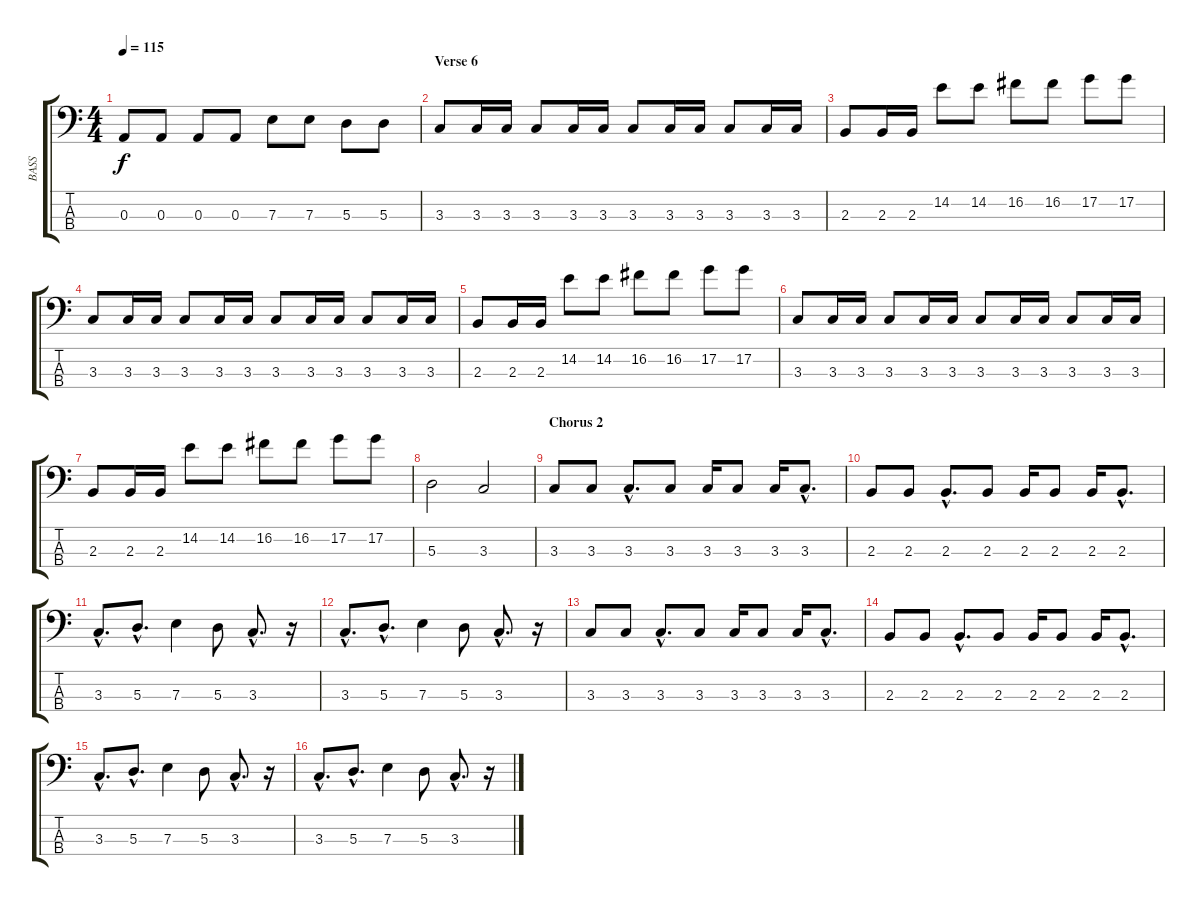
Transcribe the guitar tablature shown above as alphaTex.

\track ("BASS" "BASS") {instrument electricbassfinger}
\staff {score tabs}
\tuning (G2 D2 A1 E1) {hide}
\ts (4 4)
\tempo 115
\clef f4
\ks c
0.3.8{dy f} 0.3.8 0.3.8 0.3.8 7.3.8 7.3.8 5.3.8 5.3.8 |
\section ("" "Verse 6")
3.3.8 3.3.16 3.3.16 3.3.8 3.3.16 3.3.16 3.3.8 3.3.16 3.3.16 3.3.8 3.3.16 3.3.16 |
2.3.8 2.3.16 2.3.16 14.2.8 14.2.8 16.2.8 16.2.8 17.2.8 17.2.8 |
3.3.8 3.3.16 3.3.16 3.3.8 3.3.16 3.3.16 3.3.8 3.3.16 3.3.16 3.3.8 3.3.16 3.3.16 |
2.3.8 2.3.16 2.3.16 14.2.8 14.2.8 16.2.8 16.2.8 17.2.8 17.2.8 |
3.3.8 3.3.16 3.3.16 3.3.8 3.3.16 3.3.16 3.3.8 3.3.16 3.3.16 3.3.8 3.3.16 3.3.16 |
2.3.8 2.3.16 2.3.16 14.2.8 14.2.8 16.2.8 16.2.8 17.2.8 17.2.8 |
5.3.2 3.3.2 |
\section ("" "Chorus 2")
3.3.8 3.3.8 3.3{hac}.8{d} 3.3.8 3.3.16 3.3.8 3.3.16 3.3{hac}.8{d} |
2.3.8 2.3.8 2.3{hac}.8{d} 2.3.8 2.3.16 2.3.8 2.3.16 2.3{hac}.8{d} |
3.3{hac}.8{d} 5.3{hac}.8{d} 7.3.4 5.3.8 3.3{hac}.8{d} r.16 |
3.3{hac}.8{d} 5.3{hac}.8{d} 7.3.4 5.3.8 3.3{hac}.8{d} r.16 |
3.3.8 3.3.8 3.3{hac}.8{d} 3.3.8 3.3.16 3.3.8 3.3.16 3.3{hac}.8{d} |
2.3.8 2.3.8 2.3{hac}.8{d} 2.3.8 2.3.16 2.3.8 2.3.16 2.3{hac}.8{d} |
3.3{hac}.8{d} 5.3{hac}.8{d} 7.3.4 5.3.8 3.3{hac}.8{d} r.16 |
3.3{hac}.8{d} 5.3{hac}.8{d} 7.3.4 5.3.8 3.3{hac}.8{d} r.16
